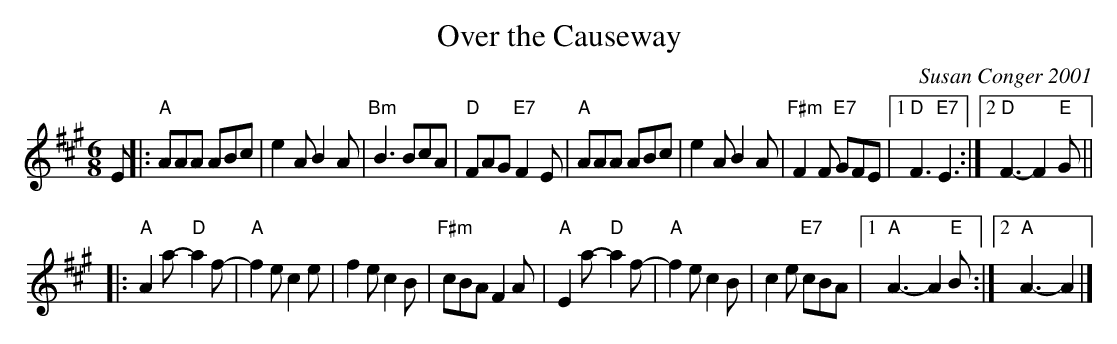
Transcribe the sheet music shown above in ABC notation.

X:1
T: Over the Causeway
C: Susan Conger 2001
M: 6/8
L: 1/8
K: A
E \
|: "A"AAA ABc | e2A B2A | "Bm"B3 BcA | "D"FAG "E7"F2E \
|  "A"AAA ABc | e2A B2A | "F#m"F2F "E7"GFE |1 "D"F3 "E7"E3 :|2 "D"F3- F2"E"G ||
|: "A"A2a- "D"a2f- | "A"f2e c2e | f2e c2B | "F#m"cBA F2A \
|  "A"E2a- "D"a2f- | "A"f2e c2B | c2e "E7"cBA |1 "A"A3- A2 "E"B :|2 "A"A3- A2 |]
